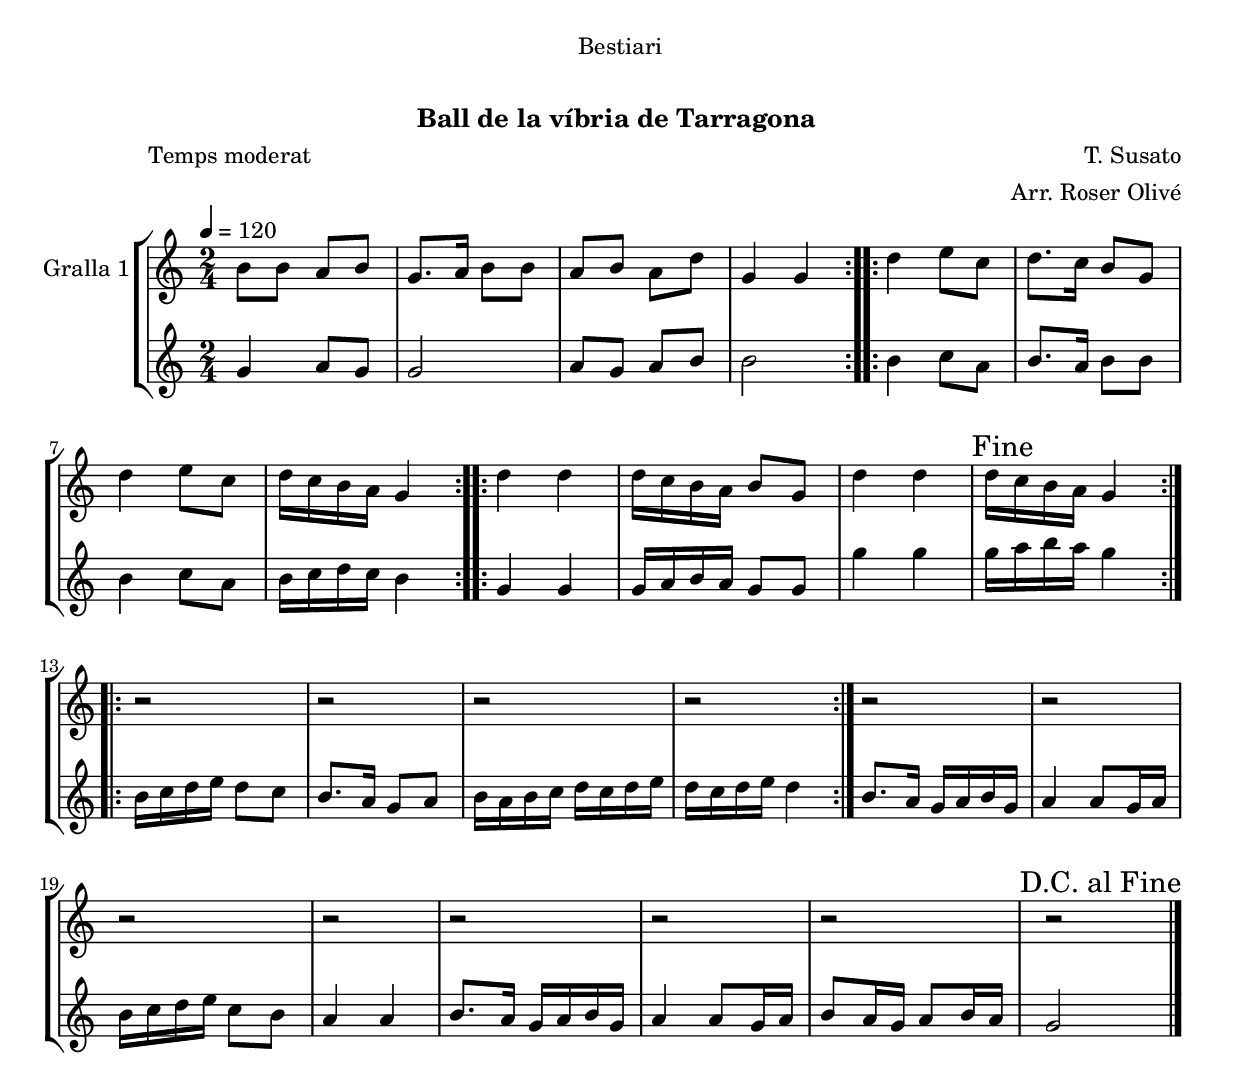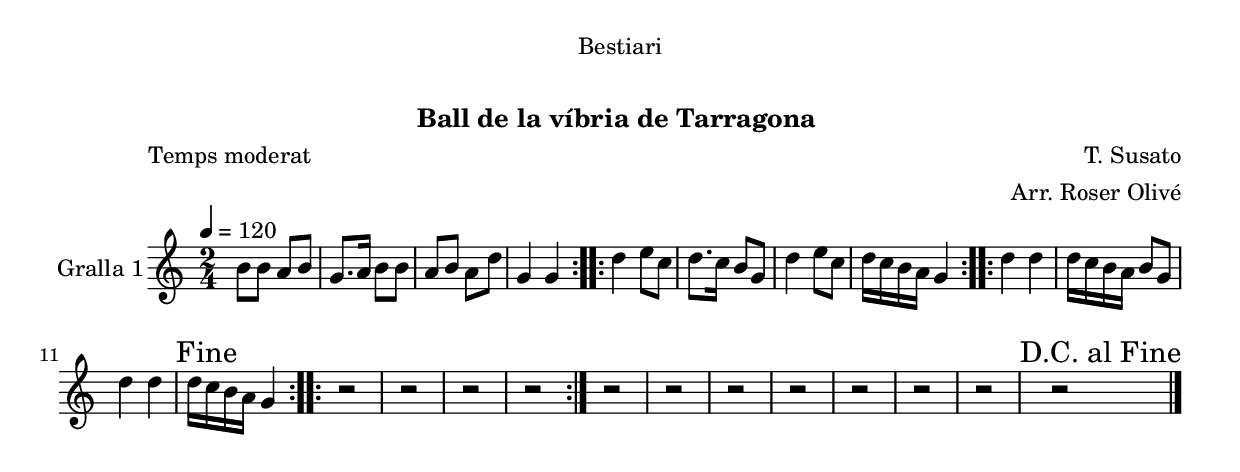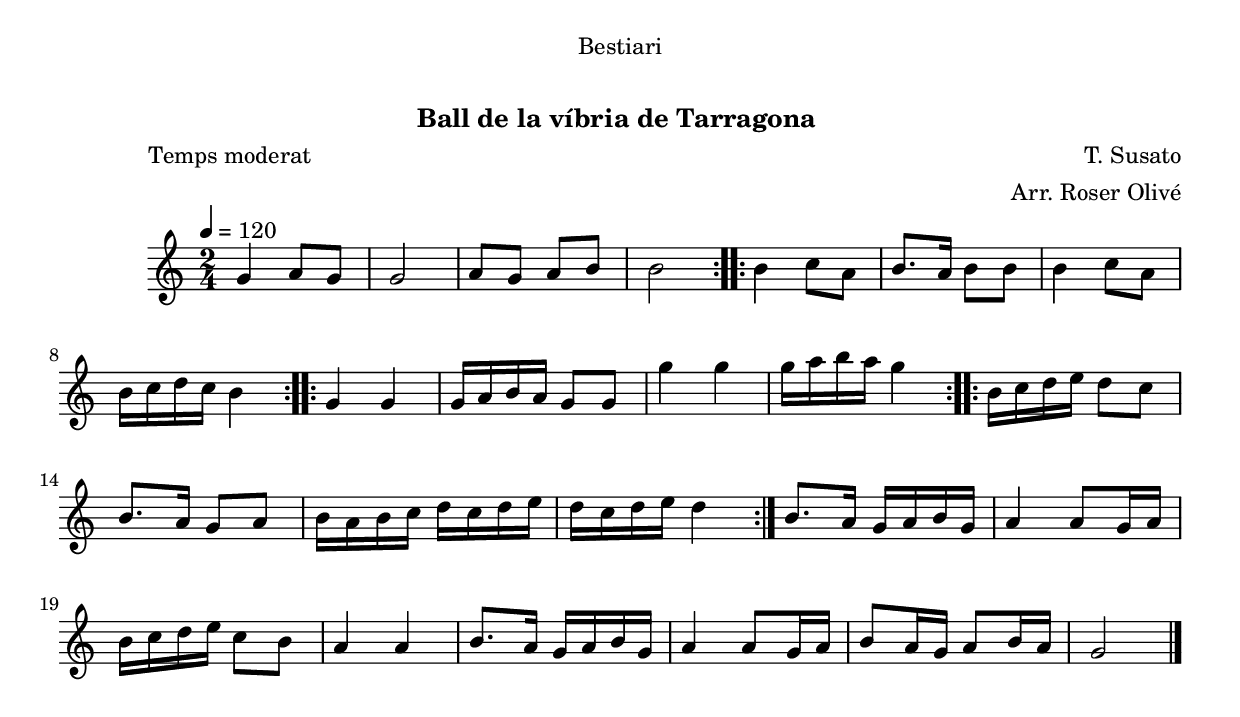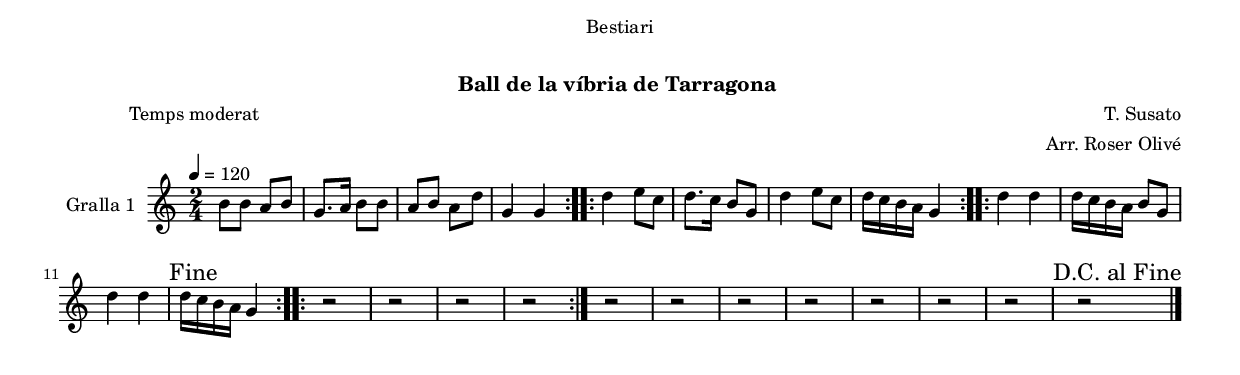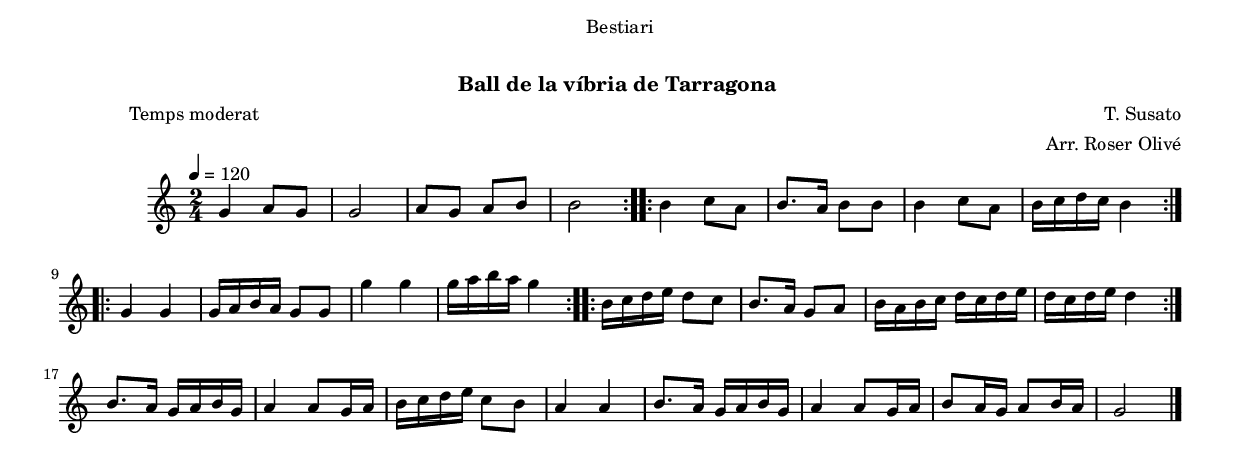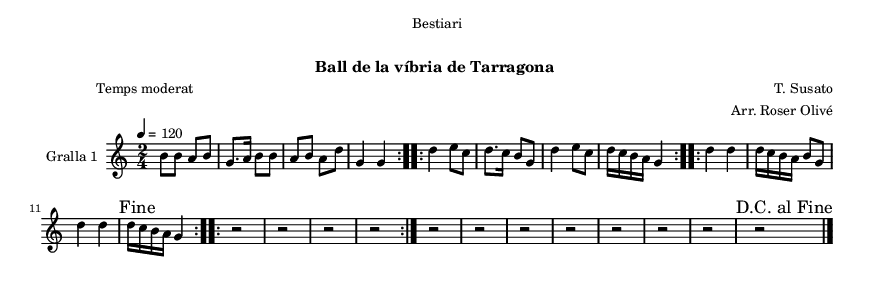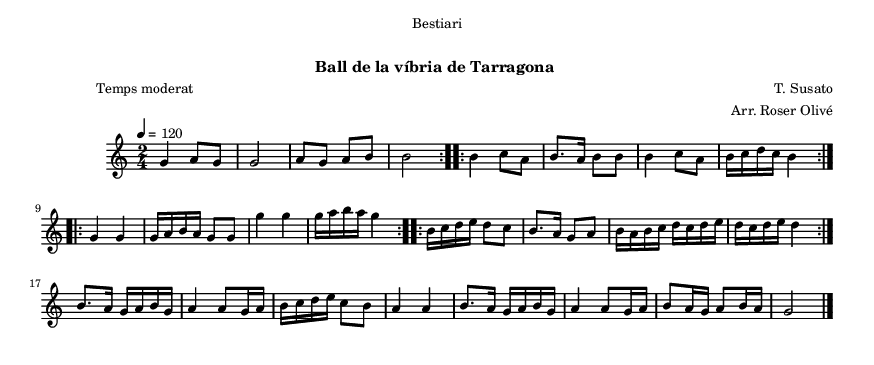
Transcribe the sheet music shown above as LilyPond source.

\version "2.16.0"

\header {
  dedication="Bestiari"
  title="   "
  subtitle="Ball de la víbria de Tarragona "
  subsubtitle=""
  poet="              Temps moderat"
  meter=""
  piece=""
  composer="T. Susato"
  arranger="Arr. Roser Olivé"
  opus=""
  instrument=""
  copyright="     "
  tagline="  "
}

liniaroAa =
\relative b'
{
  \tempo 4=120
  \clef treble
  \key c \major
  \time 2/4
  \repeat volta 2 { b8 b a b  |
  g8. a16 b8 b  |
  a8 b a d  |
  g,4 g  | }
  %05
  \repeat volta 2 { d'4 e8 c  |
  d8. c16 b8 g  |
  d'4 e8 c  |
  d16 c b a g4  | }
  \repeat volta 2 { d'4 d  |
  %10
  d16 c b a b8 g  |
  d'4 d  |
  \mark "Fine" d16 c b a g4  | }
  \repeat volta 2 { r2  |
  r2  |
  %15
  r2  |
  r2  | }
  r2  |
  r2  |
  r2  |
  %20
  r2  |
  r2  |
  r2  |
  r2  |
  \mark "D.C. al Fine" r2  \bar "|."
}

liniaroAb =
\relative g'
{
  \tempo 4=120
  \clef treble
  \key c \major
  \time 2/4
  \repeat volta 2 { g4 a8 g  |
  g2  |
  a8 g a b  |
  b2  | }
  %05
  \repeat volta 2 { b4 c8 a  |
  b8. a16 b8 b  |
  b4 c8 a  |
  b16 c d c b4  | }
  \repeat volta 2 { g4 g  |
  %10
  g16 a b a g8 g  |
  g'4 g  |
  g16 a b a g4  | }
  \repeat volta 2 { b,16 c d e d8 c  |
  b8. a16 g8 a  |
  %15
  b16 a b c d c d e  |
  d16 c d e d4  | }
  b8. a16 g a b g  |
  a4 a8 g16 a  |
  b16 c d e c8 b  |
  %20
  a4 a  |
  b8. a16 g a b g  |
  a4 a8 g16 a  |
  b8 a16 g a8 b16 a  |
  g2  \bar "|."
}

\book {

\paper {
  print-page-number = false
  #(set-paper-size "a4")
  #(layout-set-staff-size 20)
}

\bookpart {
  \score {
    \new StaffGroup {
      \override Score.RehearsalMark #'self-alignment-X = #LEFT
      <<
        \new Staff \with {instrumentName = #"Gralla 1" } \liniaroAa
        \new Staff \with {instrumentName = #"" } \liniaroAb
      >>
    }
    \layout {}
  }\score { \unfoldRepeats
    \new StaffGroup {
      \override Score.RehearsalMark #'self-alignment-X = #LEFT
      <<
        \new Staff \with {instrumentName = #"Gralla 1" } \liniaroAa
        \new Staff \with {instrumentName = #"" } \liniaroAb
      >>
    }
    \midi {}
  }
}

\bookpart {
  \header {}
  \score {
    \new StaffGroup {
      \override Score.RehearsalMark #'self-alignment-X = #LEFT
      <<
        \new Staff \with {instrumentName = #"Gralla 1" } \liniaroAa
      >>
    }
    \layout {}
  }\score { \unfoldRepeats
    \new StaffGroup {
      \override Score.RehearsalMark #'self-alignment-X = #LEFT
      <<
        \new Staff \with {instrumentName = #"Gralla 1" } \liniaroAa
      >>
    }
    \midi {}
  }
}

\bookpart {
  \header {}
  \score {
    \new StaffGroup {
      \override Score.RehearsalMark #'self-alignment-X = #LEFT
      <<
        \new Staff \with {instrumentName = #"" } \liniaroAb
      >>
    }
    \layout {}
  }\score { \unfoldRepeats
    \new StaffGroup {
      \override Score.RehearsalMark #'self-alignment-X = #LEFT
      <<
        \new Staff \with {instrumentName = #"" } \liniaroAb
      >>
    }
    \midi {}
  }
}

}

\book {

\paper {
  print-page-number = false
  #(set-paper-size "a5landscape")
  #(layout-set-staff-size 16)
}

\bookpart {
  \header {}
  \score {
    \new StaffGroup {
      \override Score.RehearsalMark #'self-alignment-X = #LEFT
      <<
        \new Staff \with {instrumentName = #"Gralla 1" } \liniaroAa
      >>
    }
    \layout {}
  }
}

\bookpart {
  \header {}
  \score {
    \new StaffGroup {
      \override Score.RehearsalMark #'self-alignment-X = #LEFT
      <<
        \new Staff \with {instrumentName = #"" } \liniaroAb
      >>
    }
    \layout {}
  }
}

}

\book {

\paper {
  print-page-number = false
  #(set-paper-size "a6landscape")
  #(layout-set-staff-size 12)
}

\bookpart {
  \header {}
  \score {
    \new StaffGroup {
      \override Score.RehearsalMark #'self-alignment-X = #LEFT
      <<
        \new Staff \with {instrumentName = #"Gralla 1" } \liniaroAa
      >>
    }
    \layout {}
  }
}

\bookpart {
  \header {}
  \score {
    \new StaffGroup {
      \override Score.RehearsalMark #'self-alignment-X = #LEFT
      <<
        \new Staff \with {instrumentName = #"" } \liniaroAb
      >>
    }
    \layout {}
  }
}

}

